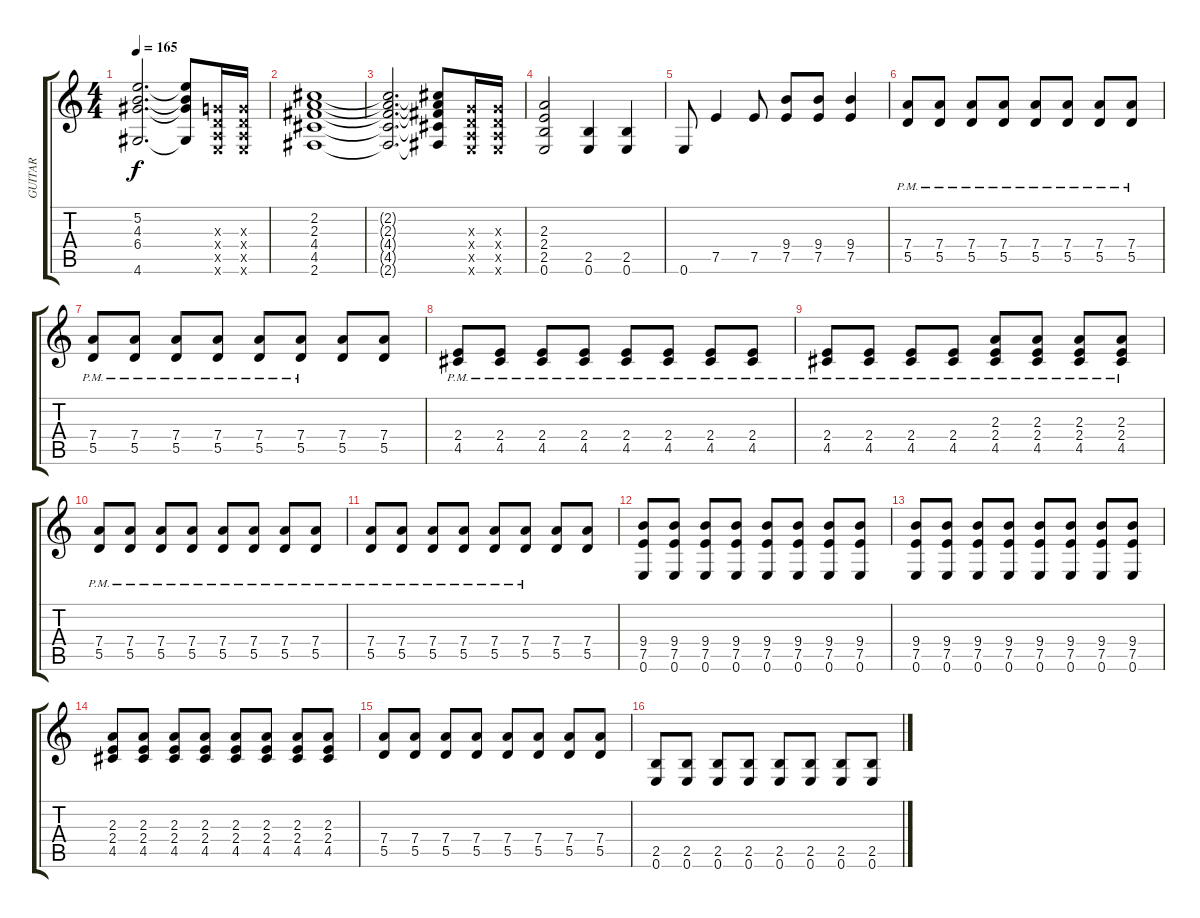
\track ("GUITAR" "GUITAR") {instrument overdrivenguitar}
\staff {score tabs}
\tuning (E4 B3 G3 D3 A2 E2) {hide}
\ts (4 4)
\tempo 165
\clef g2
\ks c
(5.2{t} 4.3{t} 6.4{t} 4.6{t}).2{d dy f} (5.2{t} 4.3{t} 6.4{t} 4.6{t}).8 (0.3{x} 0.4{x} 0.5{x} 0.6{x}).16 (0.3{x} 0.4{x} 0.5{x} 0.6{x}).16 |
(2.2 2.3 4.4 4.5 2.6).1 |
(2.2{t} 2.3{t} 4.4{t} 4.5{t} 2.6{t}).2{d} (2.2{t} 2.3{t} 4.4{t} 4.5{t} 2.6{t}).8 (0.3{x} 0.4{x} 0.5{x} 0.6{x}).16 (0.3{x} 0.4{x} 0.5{x} 0.6{x}).16 |
(2.3 2.4 2.5 0.6).2 (2.5 0.6).4 (2.5 0.6).4 |
0.6.8 7.5.4 7.5.8 (9.4 7.5).8 (9.4 7.5).8 (9.4 7.5).4 |
(7.4{pm} 5.5{pm}).8 (7.4{pm} 5.5{pm}).8 (7.4{pm} 5.5{pm}).8 (7.4{pm} 5.5{pm}).8 (7.4{pm} 5.5{pm}).8 (7.4{pm} 5.5{pm}).8 (7.4{pm} 5.5{pm}).8 (7.4{pm} 5.5{pm}).8 |
(7.4{pm} 5.5{pm}).8 (7.4{pm} 5.5{pm}).8 (7.4{pm} 5.5{pm}).8 (7.4{pm} 5.5{pm}).8 (7.4{pm} 5.5{pm}).8 (7.4{pm} 5.5{pm}).8 (7.4 5.5).8 (7.4 5.5).8 |
(2.4{pm} 4.5{pm}).8 (2.4{pm} 4.5{pm}).8 (2.4{pm} 4.5{pm}).8 (2.4{pm} 4.5{pm}).8 (2.4{pm} 4.5{pm}).8 (2.4{pm} 4.5{pm}).8 (2.4{pm} 4.5{pm}).8 (2.4{pm} 4.5{pm}).8 |
(2.4{pm} 4.5{pm}).8 (2.4{pm} 4.5{pm}).8 (2.4{pm} 4.5{pm}).8 (2.4{pm} 4.5{pm}).8 (2.3{pm} 2.4{pm} 4.5{pm}).8 (2.3{pm} 2.4{pm} 4.5{pm}).8 (2.3{pm} 2.4{pm} 4.5{pm}).8 (2.3{pm} 2.4{pm} 4.5{pm}).8 |
(7.4{pm} 5.5{pm}).8 (7.4{pm} 5.5{pm}).8 (7.4{pm} 5.5{pm}).8 (7.4{pm} 5.5{pm}).8 (7.4{pm} 5.5{pm}).8 (7.4{pm} 5.5{pm}).8 (7.4{pm} 5.5{pm}).8 (7.4{pm} 5.5{pm}).8 |
(7.4{pm} 5.5{pm}).8 (7.4{pm} 5.5{pm}).8 (7.4{pm} 5.5{pm}).8 (7.4{pm} 5.5{pm}).8 (7.4{pm} 5.5{pm}).8 (7.4{pm} 5.5{pm}).8 (7.4 5.5).8 (7.4 5.5).8 |
(9.4 7.5 0.6).8 (9.4 7.5 0.6).8 (9.4 7.5 0.6).8 (9.4 7.5 0.6).8 (9.4 7.5 0.6).8 (9.4 7.5 0.6).8 (9.4 7.5 0.6).8 (9.4 7.5 0.6).8 |
(9.4 7.5 0.6).8 (9.4 7.5 0.6).8 (9.4 7.5 0.6).8 (9.4 7.5 0.6).8 (9.4 7.5 0.6).8 (9.4 7.5 0.6).8 (9.4 7.5 0.6).8 (9.4 7.5 0.6).8 |
(2.3 2.4 4.5).8 (2.3 2.4 4.5).8 (2.3 2.4 4.5).8 (2.3 2.4 4.5).8 (2.3 2.4 4.5).8 (2.3 2.4 4.5).8 (2.3 2.4 4.5).8 (2.3 2.4 4.5).8 |
(7.4 5.5).8 (7.4 5.5).8 (7.4 5.5).8 (7.4 5.5).8 (7.4 5.5).8 (7.4 5.5).8 (7.4 5.5).8 (7.4 5.5).8 |
(2.5 0.6).8 (2.5 0.6).8 (2.5 0.6).8 (2.5 0.6).8 (2.5 0.6).8 (2.5 0.6).8 (2.5 0.6).8 (2.5 0.6).8
